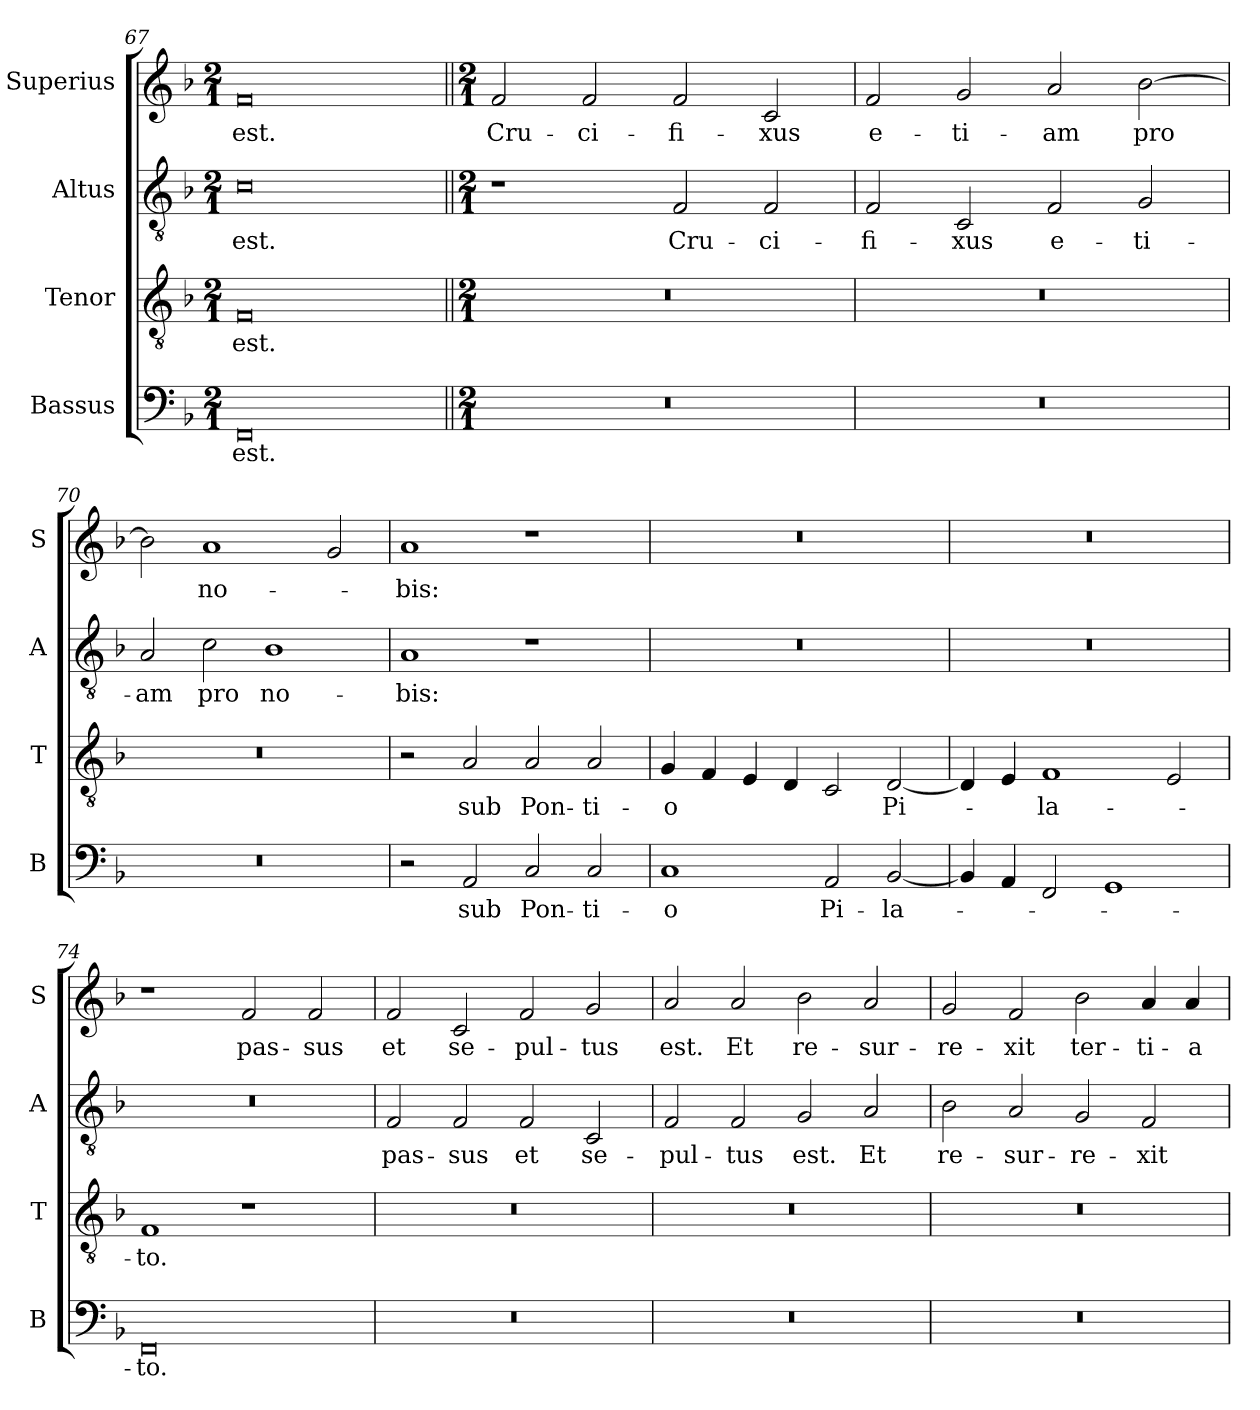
**kern	**text	**kern	**text	**kern	**text	**kern	**text
*part4	*part4	*part3	*part3	*part2	*part2	*part1	*part1
*staff4	*staff4	*staff3	*staff3	*staff2	*staff2	*staff1	*staff1
*I"Bassus	*	*I"Tenor	*	*I"Altus	*	*I"Superius	*
*I'B	*	*I'T	*	*I'A	*	*I'S	*
*clefF4	*	*clefGv2	*	*clefGv2	*	*clefG2	*
*k[b-]	*	*k[b-]	*	*k[b-]	*	*k[b-]	*
*M2/1	*	*M2/1	*	*M2/1	*	*M2/1	*
=67	=67	=67	=67	=67	=67	=67	=67
!	!LO:LY:i	!	!	!	!	!	!
0FF	est.	0F	est.	0c	est.	0f	est.
=68||	=68||	=68||	=68||	=68||	=68||	=68||	=68||
*M2/1	*	*M2/1	*	*M2/1	*	*M2/1	*
0r	.	0r	.	1r	.	2f	Cru-
.	.	.	.	.	.	2f	-ci-
.	.	.	.	2F	Cru-	2f	-fi-
.	.	.	.	2F	-ci-	2c	-xus
=69	=69	=69	=69	=69	=69	=69	=69
0r	.	0r	.	2F	-fi-	2f	e-
.	.	.	.	2C	-xus	2g	-ti-
.	.	.	.	2F	e-	2a	-am
.	.	.	.	2G	-ti-	[2b-	pro
=70	=70	=70	=70	=70	=70	=70	=70
0r	.	0r	.	2A	-am	2b-]	.
.	.	.	.	2c	pro	1a	no-
.	.	.	.	1B-	no-	.	.
.	.	.	.	.	.	2g	.
=71	=71	=71	=71	=71	=71	=71	=71
2r	.	2r	.	1A	-bis:	1a	-bis:
2AA	sub	2A	sub	.	.	.	.
2C	Pon-	2A	Pon-	1r	.	1r	.
2C	-ti-	2A	-ti-	.	.	.	.
=72	=72	=72	=72	=72	=72	=72	=72
1C	-o	4G	-o	0r	.	0r	.
.	.	4F	.	.	.	.	.
.	.	4E	.	.	.	.	.
.	.	4D	.	.	.	.	.
2AA	Pi-	2C	.	.	.	.	.
[2BB-	-la-	[2D	Pi-	.	.	.	.
=73	=73	=73	=73	=73	=73	=73	=73
4BB-]	.	4D]	.	0r	.	0r	.
4AA	.	4E	.	.	.	.	.
2FF	.	1F	-la-	.	.	.	.
1GG	.	.	.	.	.	.	.
.	.	2E	.	.	.	.	.
=74	=74	=74	=74	=74	=74	=74	=74
0FF	-to.	1F	-to.	0r	.	1r	.
.	.	1r	.	.	.	2f	pas-
.	.	.	.	.	.	2f	-sus
=75	=75	=75	=75	=75	=75	=75	=75
0r	.	0r	.	2F	pas-	2f	et
.	.	.	.	2F	-sus	2c	se-
.	.	.	.	2F	et	2f	-pul-
.	.	.	.	2C	se-	2g	-tus
=76	=76	=76	=76	=76	=76	=76	=76
0r	.	0r	.	2F	-pul-	2a	est.
.	.	.	.	2F	-tus	2a	Et
.	.	.	.	2G	est.	2b-	re-
.	.	.	.	2A	Et	2a	-sur-
=77	=77	=77	=77	=77	=77	=77	=77
0r	.	0r	.	2B-	re-	2g	-re-
.	.	.	.	2A	-sur-	2f	-xit
.	.	.	.	2G	-re-	2b-	ter-
.	.	.	.	2F	-xit	4a	-ti-
.	.	.	.	.	.	4a	-a
=	=	=	=	=	=	=	=
*-	*-	*-	*-	*-	*-	*-	*-
